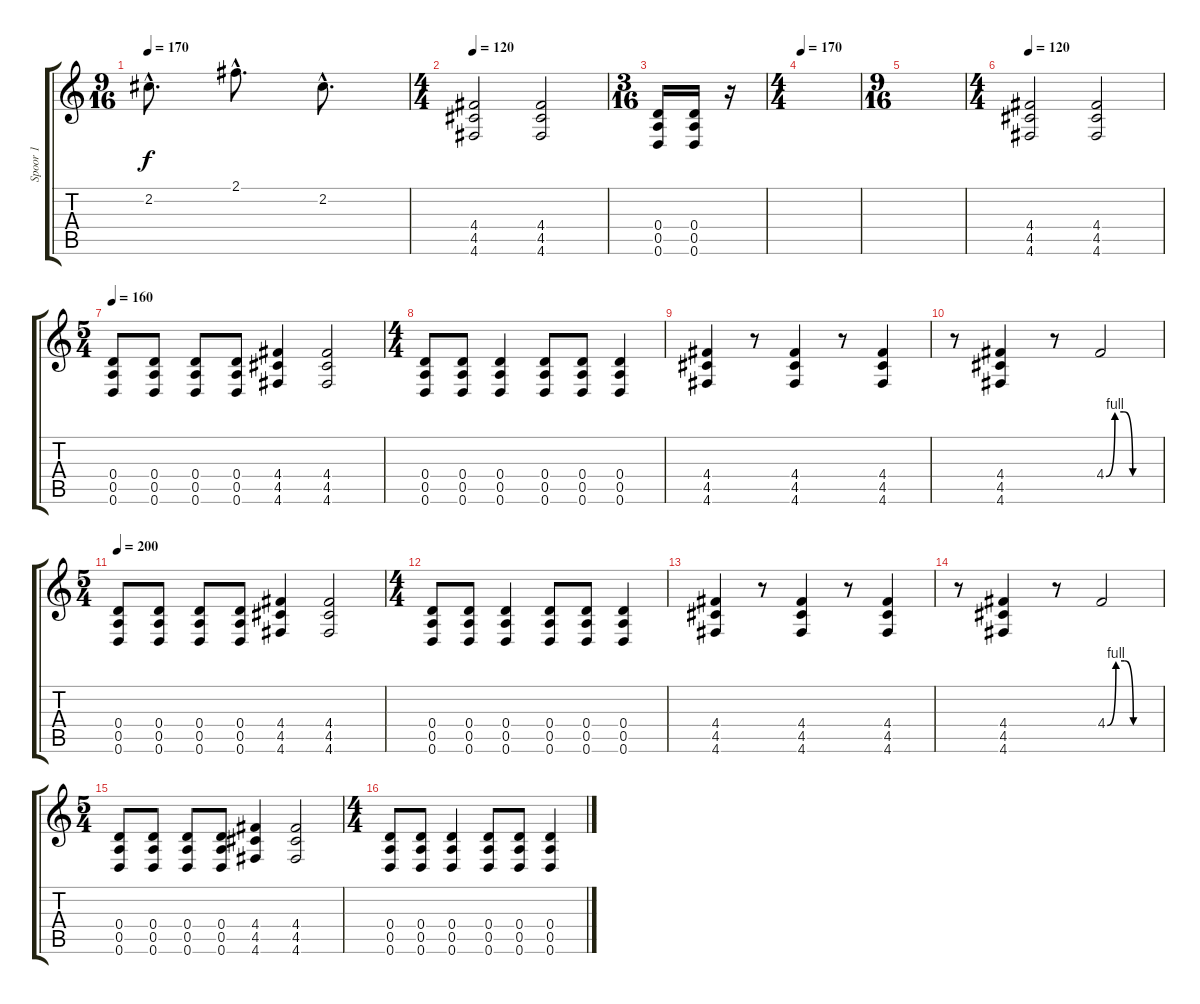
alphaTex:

\track ("Spoor 1" "Spoor 1") {instrument distortionguitar}
\staff {score tabs}
\tuning (E4 B3 G3 D3 A2 D2) {hide}
\ts (9 16)
\tempo 170
\clef g2
\ks c
2.2{hac}.8{d dy f} 2.1{hac}.8{d} 2.2{hac}.8{d} |
\ts (4 4)
\tempo 120
(4.4 4.5 4.6).2 (4.4 4.5 4.6).2 |
\ts (3 16)
(0.4 0.5 0.6).16 (0.4 0.5 0.6).16 r.16 |
\ts (4 4)
\tempo 170
|
\ts (9 16)
|
\ts (4 4)
\tempo 120
(4.4 4.5 4.6).2 (4.4 4.5 4.6).2 |
\ts (5 4)
\tempo 220
\tempo 160
(0.4 0.5 0.6).8 (0.4 0.5 0.6).8 (0.4 0.5 0.6).8 (0.4 0.5 0.6).8 (4.4 4.5 4.6).4 (4.4 4.5 4.6).2 |
\ts (4 4)
(0.4 0.5 0.6).8 (0.4 0.5 0.6).8 (0.4 0.5 0.6).4 (0.4 0.5 0.6).8 (0.4 0.5 0.6).8 (0.4 0.5 0.6).4 |
(4.4 4.5 4.6).4 r.8 (4.4 4.5 4.6).4 r.8 (4.4 4.5 4.6).4 |
r.8 (4.4 4.5 4.6).4 r.8 4.4{be (custom 0 0 10 4 20 4 30 0 60 0)}.2 |
\ts (5 4)
\tempo 200
(0.4 0.5 0.6).8 (0.4 0.5 0.6).8 (0.4 0.5 0.6).8 (0.4 0.5 0.6).8 (4.4 4.5 4.6).4 (4.4 4.5 4.6).2 |
\ts (4 4)
(0.4 0.5 0.6).8 (0.4 0.5 0.6).8 (0.4 0.5 0.6).4 (0.4 0.5 0.6).8 (0.4 0.5 0.6).8 (0.4 0.5 0.6).4 |
(4.4 4.5 4.6).4 r.8 (4.4 4.5 4.6).4 r.8 (4.4 4.5 4.6).4 |
r.8 (4.4 4.5 4.6).4 r.8 4.4{be (custom 0 0 10 4 20 4 30 0 60 0)}.2 |
\ts (5 4)
(0.4 0.5 0.6).8 (0.4 0.5 0.6).8 (0.4 0.5 0.6).8 (0.4 0.5 0.6).8 (4.4 4.5 4.6).4 (4.4 4.5 4.6).2 |
\ts (4 4)
(0.4 0.5 0.6).8 (0.4 0.5 0.6).8 (0.4 0.5 0.6).4 (0.4 0.5 0.6).8 (0.4 0.5 0.6).8 (0.4 0.5 0.6).4
